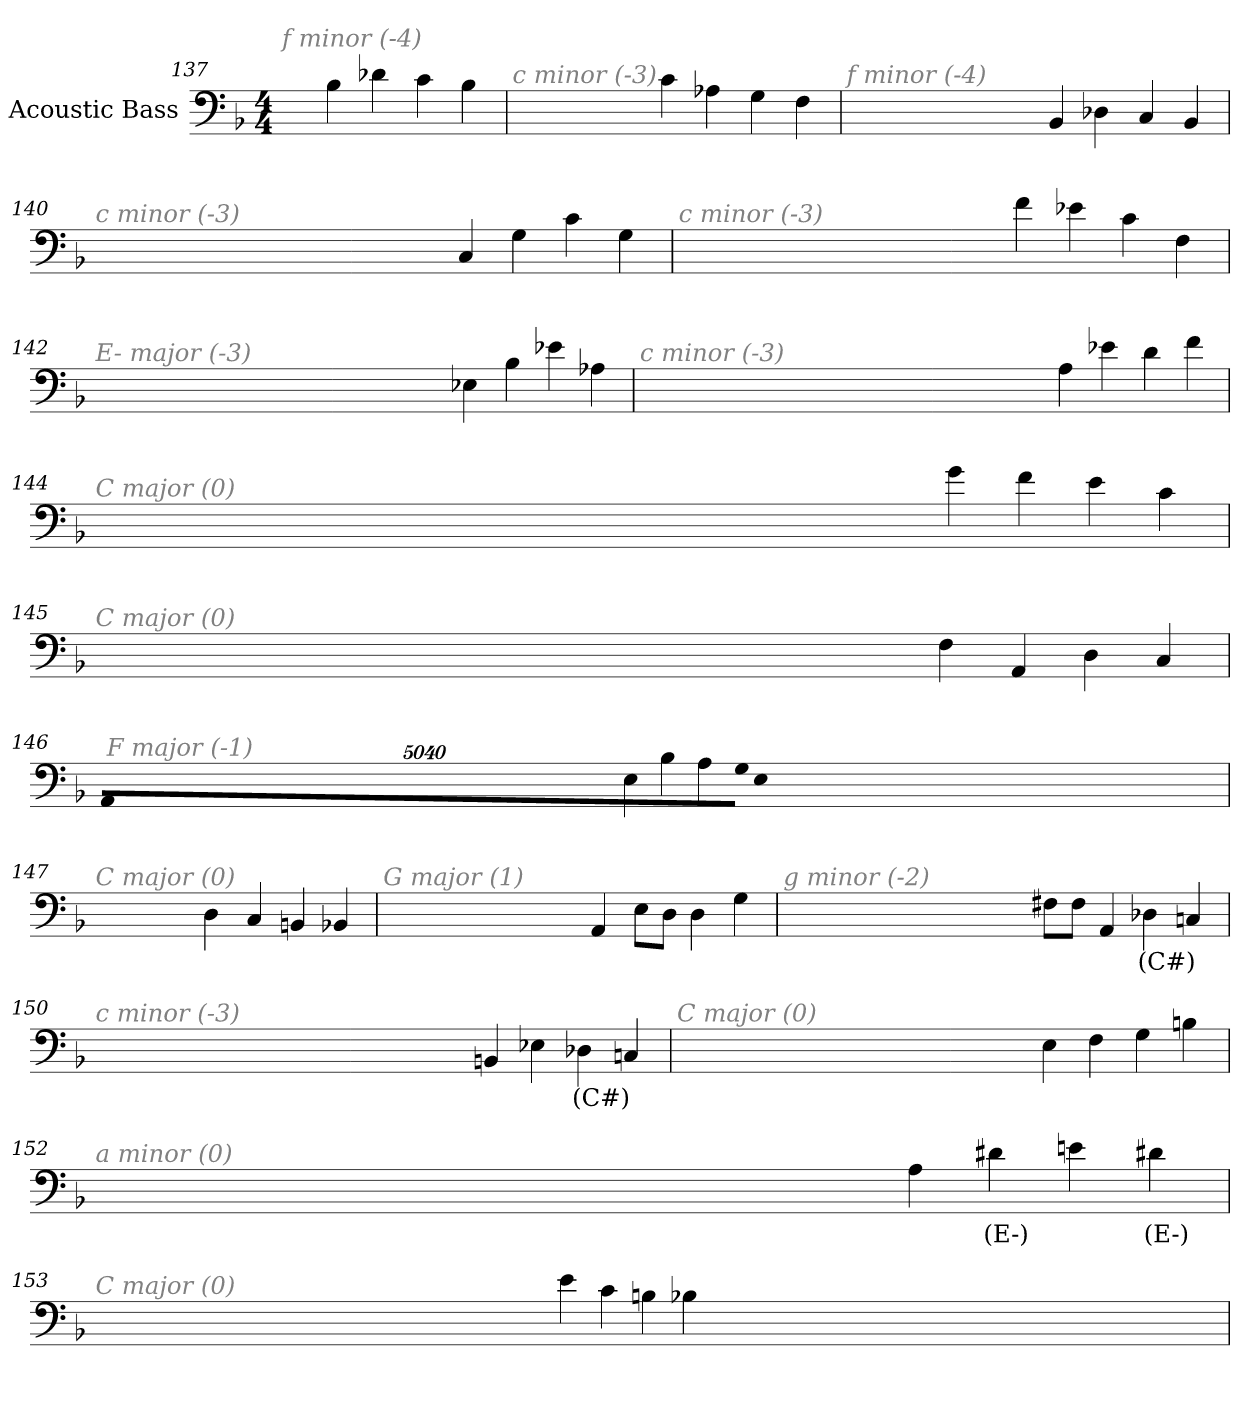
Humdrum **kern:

**kern	**text
*part1	*part1
*staff1	*staff1
*I"Acoustic Bass	*
*clefF4	*
*ITrd7c12	*
*k[b-]	*
*F:	*
*M4/4	*
=137	=137
!LO:TX:i:color=#808080:t=f minor (-4)	!
4BB-	.
4D-X	.
4C	.
4BB-	.
=138	=138
!LO:TX:i:color=#808080:t=c minor (-3)	!
4C	.
4AA-X	.
4GG	.
4FF	.
=139	=139
!LO:TX:i:color=#808080:t=f minor (-4)	!
4BBB-	.
4DD-X	.
4CC	.
4BBB-	.
=140	=140
!LO:TX:i:color=#808080:t=c minor (-3)	!
4CC	.
4GG	.
4C	.
4GG	.
=141	=141
!LO:TX:i:color=#808080:t=c minor (-3)	!
4F	.
4E-X	.
4C	.
4FF	.
=142	=142
!LO:TX:i:color=#808080:t=E- major (-3)	!
4EE-X	.
4BB-	.
4E-X	.
4AA-X	.
=143	=143
!LO:TX:i:color=#808080:t=c minor (-3)	!
4AA	.
4E-X	.
4D	.
4F	.
=144	=144
!LO:TX:i:color=#808080:t=C major (0)	!
4G	.
4F	.
4E	.
4C	.
=145	=145
!LO:TX:i:color=#808080:t=C major (0)	!
4FF	.
4AAA	.
4DD	.
4CC	.
=146	=146
!LO:TX:i:color=#808080:t=F major (-1)	!
4EE	.
4BB-	.
4AA	.
!LO:N:vis=8	!
40320%3347GGL	.
!LO:N:vis=8	!
40320%3347EE	.
!LO:N:vis=8	!
40320%3347AAAJ	.
=147	=147
!LO:TX:i:color=#808080:t=C major (0)	!
4DD	.
4CC	.
4BBBn	.
4BBB-X	.
=148	=148
!LO:TX:i:color=#808080:t=G major (1)	!
4AAA	.
8EEL	.
8DDJ	.
4DD	.
4GG	.
=149	=149
!LO:TX:i:color=#808080:t=g minor (-2)	!
8FF#XL	.
8FF#J	.
4AAA	.
4DD-Xi	(C#)
4CCn	.
=150	=150
!LO:TX:i:color=#808080:t=c minor (-3)	!
4BBBn	.
4EE-X	.
4DD-Xi	(C#)
4CCn	.
=151	=151
!LO:TX:i:color=#808080:t=C major (0)	!
4EE	.
4FF	.
4GG	.
4BBn	.
=152	=152
!LO:TX:i:color=#808080:t=a minor (0)	!
4AA	.
4D#Xi	(E-)
4En	.
4D#Xi	(E-)
=153	=153
!LO:TX:i:color=#808080:t=C major (0)	!
4E	.
4C	.
4BBn	.
4BB-X	.
=	=
*-	*-
